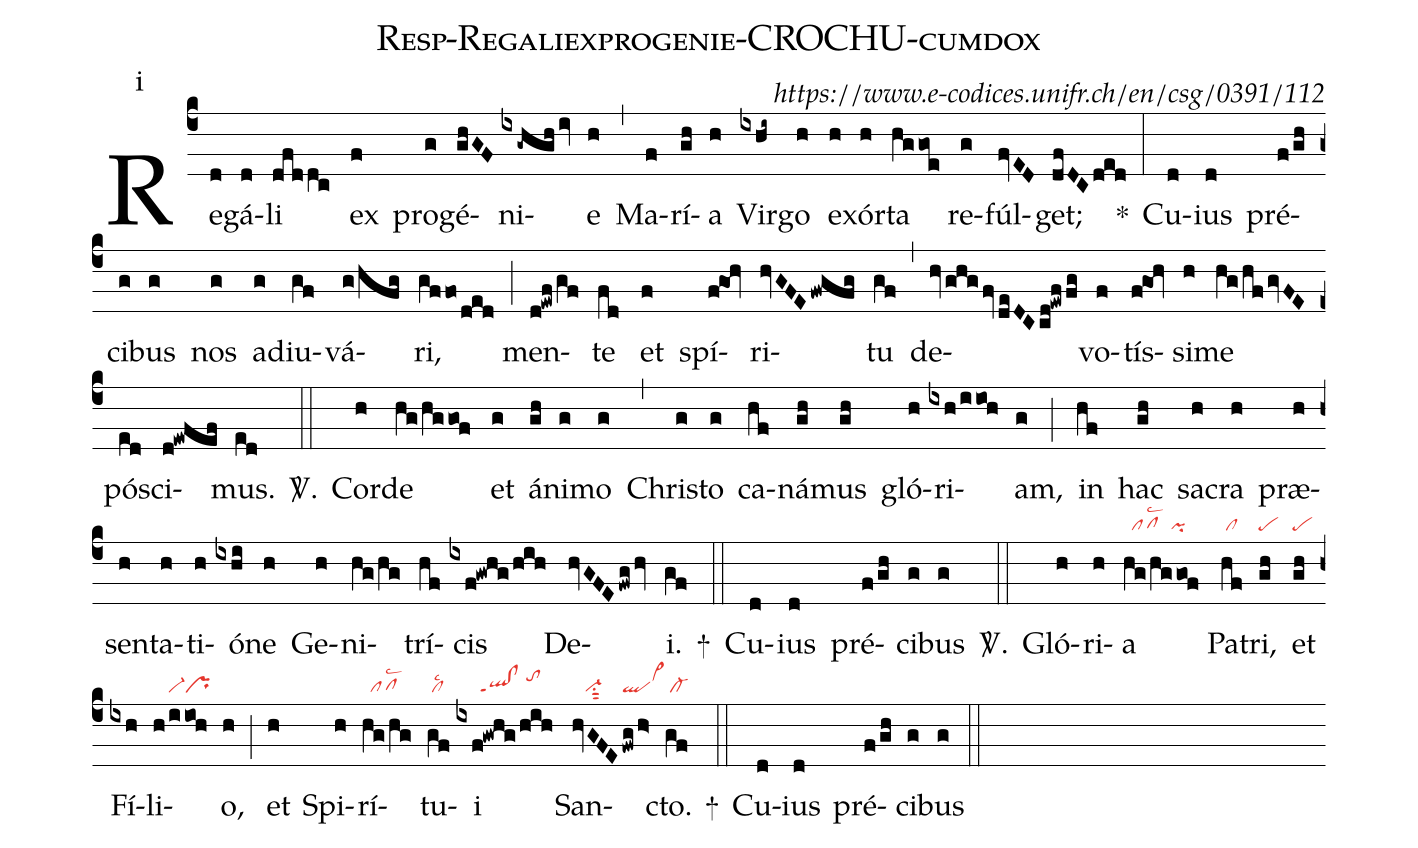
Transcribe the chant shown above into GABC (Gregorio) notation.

name: Resp-Regaliexprogenie-CROCHU-cumdox;
commentary: https://www.e-codices.unifr.ch/en/csg/0391/112;
annotation: i;
nabc-lines: 1;
%%
(c4) Re(d)gá(d)li(dfddc) ex(f) pro(g)gé(ghGF)ni(ix-ghgh/iv)e(h) (,) Ma(f)rí(gh)a(h) Vir(ixhi~)go(h) ex(h)ór(h)ta(hggoe) re(g)fúl(fvED)get;(dfDCded) *(:)
Cu(d)ius(d) pré(f/gh)ci(g)bus(g) nos(g) ad(g)iu(gf)vá(g/hfg)ri,(gffo/ded) (;)
men(d!ewf/gf)te(fd) et(f) spí(f!goh)ri(hvGFEfwgfg)tu(gf) (,) de(hv/ghg/fv/deDC/cd!ewffg)vo(f)tís(f!goh)si(h)me(hg/hf/gvFE) pó(ed)sci(d!ewfef)mus.(ed) <sp>V/</sp>.(::)
Cor(h)de(hg/hggof) et(g) á(gh)ni(g)mo(g) (,) Chri(g)sto(g) ca(hf)ná(gh)mus(gh) gló(h)ri(ixh/iioh)am,(g) (;)
in(hf) hac(gh) sa(h)cra(h) præ(h)sen(h)ta(h)ti(h)ó(ixhi)ne(h) Ge(h)ni(hg/hg)trí(hf)cis(ixf!gwhg/hih) De(hvGFEfwg/hv)i.(gf)  +(::)
Cu(d)ius(d) pré(f/gh)ci(g)bus(g) <sp>V/</sp>.(::)
Gló(h)ri(h)a(hg/hggof|//pflsc2/pi) Pa(hf|/cl)tri,(gh|pe) et(gh|pe) Fí(ixh)li(h/iioh|////vi-pr)o,(h) (;)
et(h) Spi(h)rí(hg/hg|//pflsc2)tu(gf|/cllsc2)i(ixf!gwhg/hih|//////ql!clppt1/tohj) San(hvGFE|///vi-su1sut2|fwg/h>|qlvi>hj)cto.(gf|/cl-) +(::)
Cu(d)ius(d) pré(f/gh)ci(g)bus(g) (::)
